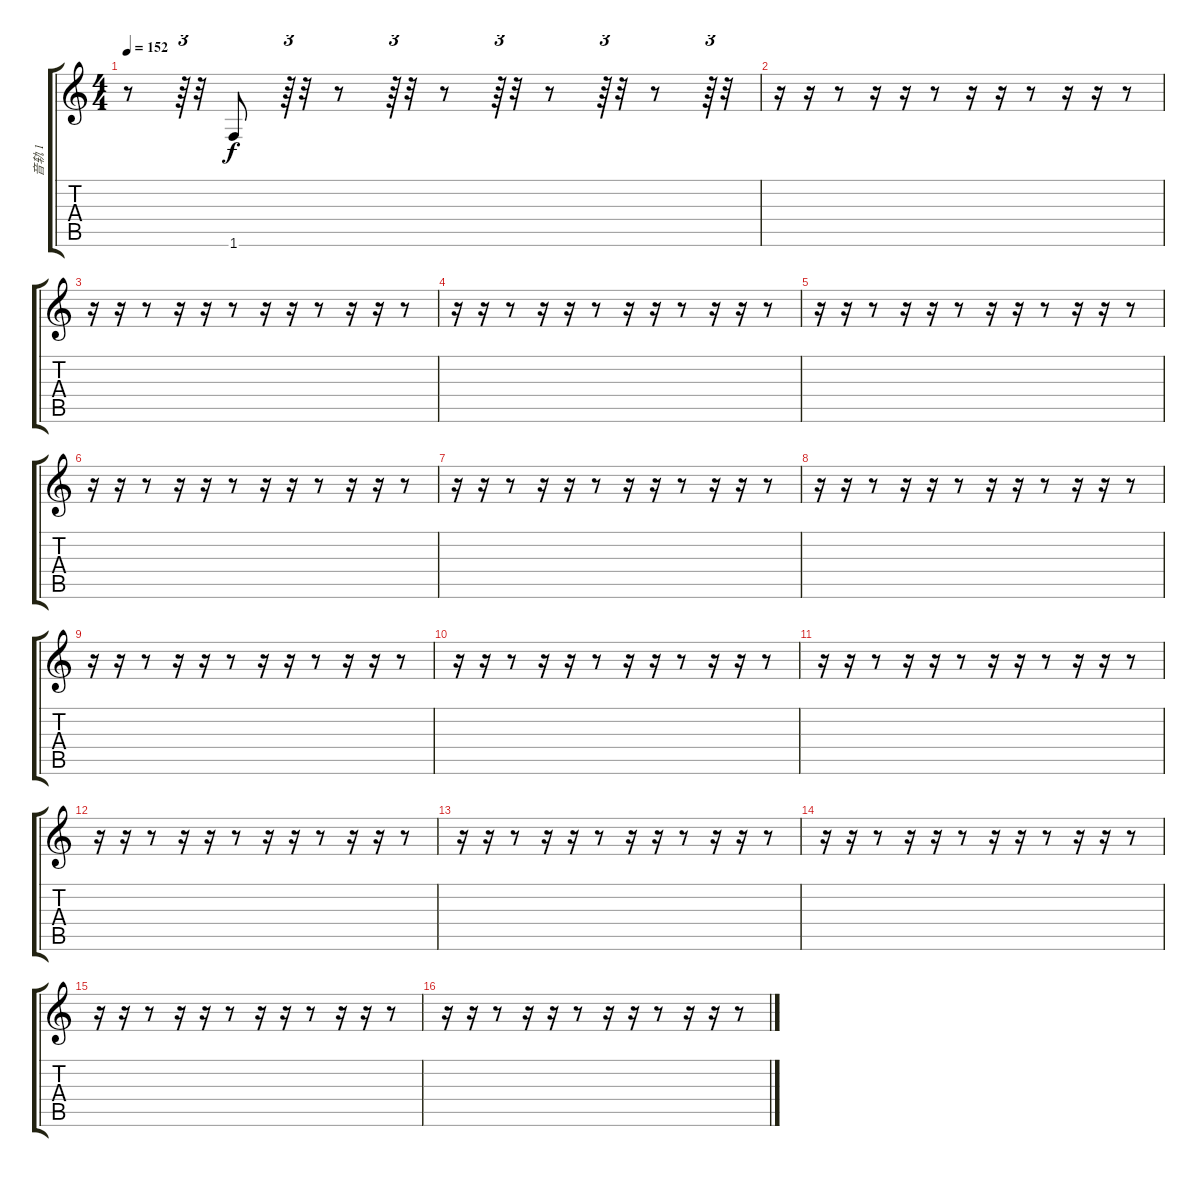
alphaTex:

\track ("音轨 1" "音轨 1") {instrument synthbass1}
\staff {score tabs}
\tuning (E4 B3 G3 D3 A2 E2) {hide}
\ts (4 4)
\tempo 152
\clef g2
\ks c
r.8{dy f} r.64{tu (3 2)} r.32 1.6.8 r.64{tu (3 2)} r.32 r.8 r.64{tu (3 2)} r.32 r.8 r.64{tu (3 2)} r.32 r.8 r.64{tu (3 2)} r.32 r.8 r.64{tu (3 2)} r.32 |
r.16 r.16 r.8 r.16 r.16 r.8 r.16 r.16 r.8 r.16 r.16 r.8 |
r.16 r.16 r.8 r.16 r.16 r.8 r.16 r.16 r.8 r.16 r.16 r.8 |
r.16 r.16 r.8 r.16 r.16 r.8 r.16 r.16 r.8 r.16 r.16 r.8 |
r.16 r.16 r.8 r.16 r.16 r.8 r.16 r.16 r.8 r.16 r.16 r.8 |
r.16 r.16 r.8 r.16 r.16 r.8 r.16 r.16 r.8 r.16 r.16 r.8 |
r.16 r.16 r.8 r.16 r.16 r.8 r.16 r.16 r.8 r.16 r.16 r.8 |
r.16 r.16 r.8 r.16 r.16 r.8 r.16 r.16 r.8 r.16 r.16 r.8 |
r.16 r.16 r.8 r.16 r.16 r.8 r.16 r.16 r.8 r.16 r.16 r.8 |
r.16 r.16 r.8 r.16 r.16 r.8 r.16 r.16 r.8 r.16 r.16 r.8 |
r.16 r.16 r.8 r.16 r.16 r.8 r.16 r.16 r.8 r.16 r.16 r.8 |
r.16 r.16 r.8 r.16 r.16 r.8 r.16 r.16 r.8 r.16 r.16 r.8 |
r.16 r.16 r.8 r.16 r.16 r.8 r.16 r.16 r.8 r.16 r.16 r.8 |
r.16 r.16 r.8 r.16 r.16 r.8 r.16 r.16 r.8 r.16 r.16 r.8 |
r.16 r.16 r.8 r.16 r.16 r.8 r.16 r.16 r.8 r.16 r.16 r.8 |
r.16 r.16 r.8 r.16 r.16 r.8 r.16 r.16 r.8 r.16 r.16 r.8
